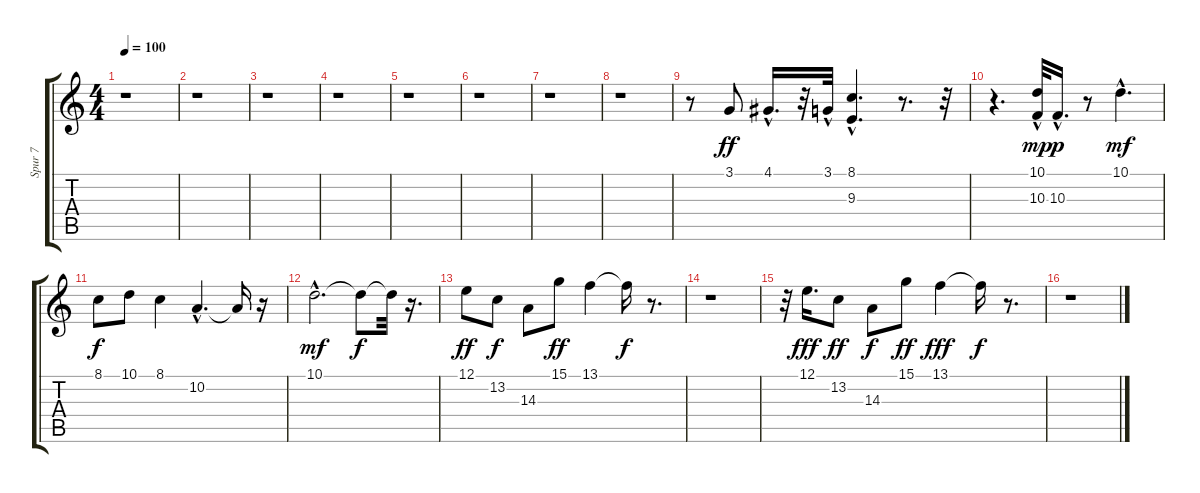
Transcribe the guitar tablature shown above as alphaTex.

\track ("Spur 7" "Spur 7") {instrument dulcimer}
\staff {score tabs}
\tuning (E4 B3 G3 D3 A2 E2) {hide}
\ts (4 4)
\tempo 100
\clef g2
\ks c
r.1{dy f} |
r.1 |
r.1 |
r.1 |
r.1 |
r.1 |
r.1 |
r.1 |
r.8 3.1.8{dy ff} 4.1{hac}.16{d} r.32 3.1{hac}.32 (8.1{hac} 9.3).4{d} r.8{d} r.32 |
r.4{d} (10.1{hac} 10.3{hac}).32{dy mp} 10.3{hac}.16{d dy p} r.8 10.1{hac}.4{d dy mf} |
8.1.8{dy f} 10.1.8 8.1.4 10.2{hac}.4{d} 10.2{t}.16 r.16 |
10.1{hac}.2{d dy mf} 10.1{t}.8{dy f} 10.1{t}.32 r.16{d} |
12.1.8{dy ff} 13.2.8{dy f} 14.3.8 15.1.8{dy ff} 13.1.4 13.1{t}.16{dy f} r.8{d} |
r.1 |
r.32 12.1.16{d dy fff} 13.2.8{dy ff} 14.3.8{dy f} 15.1.8{dy ff} 13.1.4{dy fff} 13.1{t}.16{dy f} r.8{d} |
r.1
